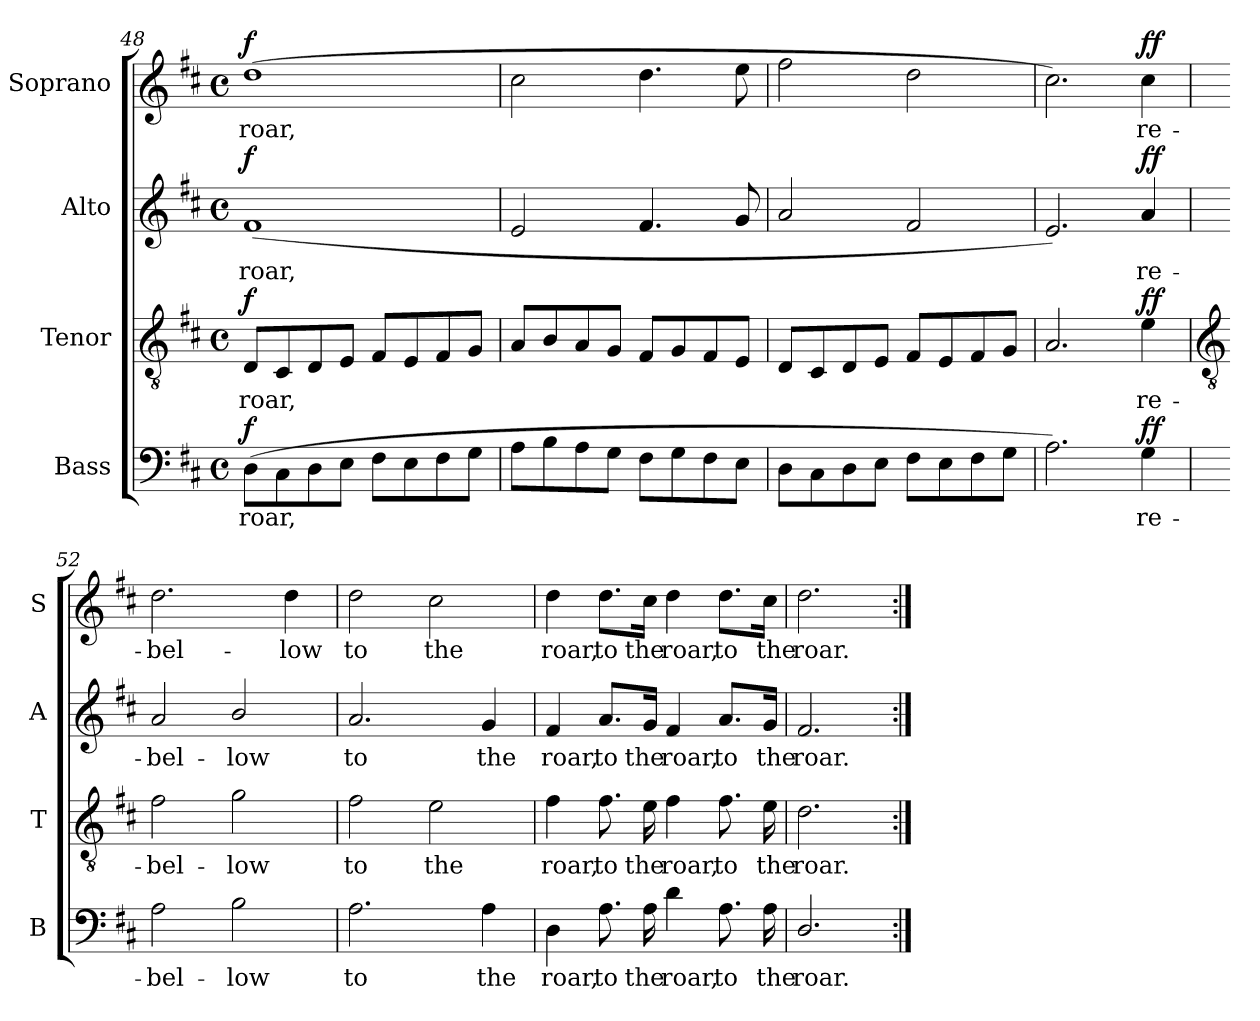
**kern	**text	**dynam	**kern	**text	**dynam	**kern	**text	**dynam	**kern	**text	**dynam
*part4	*part4	*part4	*part3	*part3	*part3	*part2	*part2	*part2	*part1	*part1	*part1
*staff4	*staff4	*staff4	*staff3	*staff3	*staff3	*staff2	*staff2	*staff2	*staff1	*staff1	*staff1
*I"Bass	*	*	*I"Tenor	*	*	*I"Alto	*	*	*I"Soprano	*	*
*I'B	*	*	*I'T	*	*	*I'A	*	*	*I'S	*	*
!!LO:LB:g=z
*clefF4	*	*	*clefGv2	*	*	*clefG2	*	*	*clefG2	*	*
*k[f#c#]	*	*	*k[f#c#]	*	*	*k[f#c#]	*	*	*k[f#c#]	*	*
*D:	*	*	*D:	*	*	*D:	*	*	*D:	*	*
*M4/4	*	*	*M4/4	*	*	*M4/4	*	*	*M4/4	*	*
*met(c)	*	*	*met(c)	*	*	*met(c)	*	*	*met(c)	*	*
=48	=48	=48	=48	=48	=48	=48	=48	=48	=48	=48	=48
!	!LO:LY:b	!LO:DY:b	!	!LO:LY:b	!LO:DY:b	!	!LO:LY:b	!LO:DY:b	!	!LO:LY:b	!LO:DY:b
(>8DL	roar,	f	8DL	roar,	f	(<1f#	roar,	f	(>1dd	roar,	f
8C#	.	.	8C#	.	.	.	.	.	.	.	.
8D	.	.	8D	.	.	.	.	.	.	.	.
8EJ	.	.	8EJ	.	.	.	.	.	.	.	.
8F#L	.	.	8F#L	.	.	.	.	.	.	.	.
8E	.	.	8E	.	.	.	.	.	.	.	.
8F#	.	.	8F#	.	.	.	.	.	.	.	.
8GJ	.	.	8GJ	.	.	.	.	.	.	.	.
=49	=49	=49	=49	=49	=49	=49	=49	=49	=49	=49	=49
8AL	.	.	8AL	.	.	2e	.	.	2cc#	.	.
8B	.	.	8B	.	.	.	.	.	.	.	.
8A	.	.	8A	.	.	.	.	.	.	.	.
8GJ	.	.	8GJ	.	.	.	.	.	.	.	.
8F#L	.	.	8F#L	.	.	4.f#	.	.	4.dd	.	.
8G	.	.	8G	.	.	.	.	.	.	.	.
8F#	.	.	8F#	.	.	.	.	.	.	.	.
8EJ	.	.	8EJ	.	.	8g	.	.	8ee	.	.
=50	=50	=50	=50	=50	=50	=50	=50	=50	=50	=50	=50
8DL	.	.	8DL	.	.	2a	.	.	2ff#	.	.
8C#	.	.	8C#	.	.	.	.	.	.	.	.
8D	.	.	8D	.	.	.	.	.	.	.	.
8EJ	.	.	8EJ	.	.	.	.	.	.	.	.
8F#L	.	.	8F#L	.	.	2f#	.	.	2dd	.	.
8E	.	.	8E	.	.	.	.	.	.	.	.
8F#	.	.	8F#	.	.	.	.	.	.	.	.
8GJ	.	.	8GJ	.	.	.	.	.	.	.	.
=51	=51	=51	=51	=51	=51	=51	=51	=51	=51	=51	=51
2.A)	.	.	2.A	.	.	2.e)	.	.	2.cc#)	.	.
!	!LO:LY:b	!LO:DY:b	!	!LO:LY:b	!LO:DY:b	!	!LO:LY:b	!LO:DY:b	!	!LO:LY:b	!LO:DY:b
4G	re-	ff	4e	re-	ff	4a	re-	ff	4cc#	re-	ff
!!LO:LB:g=z
=52	=52	=52	=52	=52	=52	=52	=52	=52	=52	=52	=52
*	*	*	*clefGv2	*	*	*	*	*	*	*	*
!	!LO:LY:b	!	!	!LO:LY:b	!	!	!LO:LY:b	!	!	!LO:LY:b	!
2A	-bel-	.	2f#	-bel-	.	2a	-bel-	.	2.dd	-bel-	.
!	!LO:LY:b	!	!	!LO:LY:b	!	!	!LO:LY:b	!	!	!	!
2B\	-low	.	2g\	-low	.	2b/	-low	.	.	.	.
!	!	!	!	!	!	!	!	!	!	!LO:LY:b	!
.	.	.	.	.	.	.	.	.	4dd	-low	.
=53	=53	=53	=53	=53	=53	=53	=53	=53	=53	=53	=53
!	!LO:LY:b	!	!	!LO:LY:b	!	!	!LO:LY:b	!	!	!LO:LY:b	!
2.A	to	.	2f#	to	.	2.a	to	.	2dd	to	.
!	!	!	!	!LO:LY:b	!	!	!	!	!	!LO:LY:b	!
.	.	.	2e	the	.	.	.	.	2cc#	the	.
!	!LO:LY:b	!	!	!	!	!	!LO:LY:b	!	!	!	!
4A	the	.	.	.	.	4g	the	.	.	.	.
=54	=54	=54	=54	=54	=54	=54	=54	=54	=54	=54	=54
!	!LO:LY:b	!	!	!LO:LY:b	!	!	!LO:LY:b	!	!	!LO:LY:b	!
4D	roar,	.	4f#	roar,	.	4f#	roar,	.	4dd	roar,	.
!	!LO:LY:b	!	!	!LO:LY:b	!	!	!LO:LY:b	!	!	!LO:LY:b	!
8.A	to	.	8.f#	to	.	8.a/L	to	.	8.dd\L	to	.
!	!LO:LY:b	!	!	!LO:LY:b	!	!	!LO:LY:b	!	!	!LO:LY:b	!
16A	the	.	16e	the	.	16g/Jk	the	.	16cc#\Jk	the	.
!	!LO:LY:b	!	!	!LO:LY:b	!	!	!LO:LY:b	!	!	!LO:LY:b	!
4d	roar,	.	4f#	roar,	.	4f#	roar,	.	4dd	roar,	.
!	!LO:LY:b	!	!	!LO:LY:b	!	!	!LO:LY:b	!	!	!LO:LY:b	!
8.A	to	.	8.f#	to	.	8.a/L	to	.	8.dd\L	to	.
!	!LO:LY:b	!	!	!LO:LY:b	!	!	!LO:LY:b	!	!	!LO:LY:b	!
16A	the	.	16e	the	.	16g/Jk	the	.	16cc#\Jk	the	.
=55	=55	=55	=55	=55	=55	=55	=55	=55	=55	=55	=55
!	!LO:LY:b	!	!	!LO:LY:b	!	!	!LO:LY:b	!	!	!LO:LY:b	!
2.D/	roar.	.	2.d	roar.	.	2.f#	roar.	.	2.dd	roar.	.
=:|!	=:|!	=:|!	=:|!	=:|!	=:|!	=:|!	=:|!	=:|!	=:|!	=:|!	=:|!
*-	*-	*-	*-	*-	*-	*-	*-	*-	*-	*-	*-
